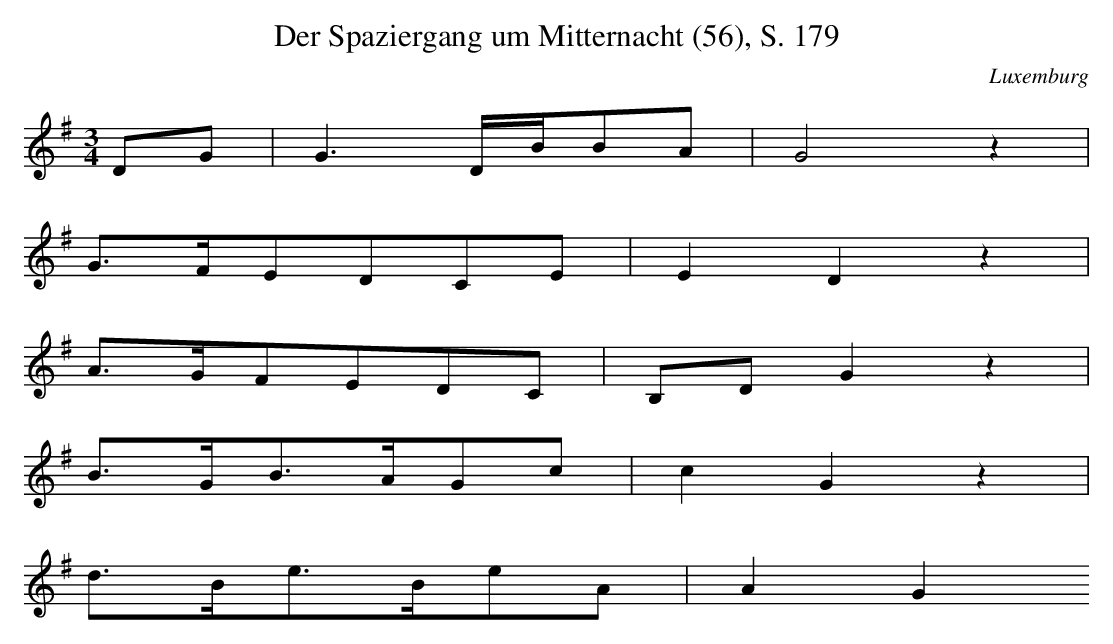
X:1
T: Der Spaziergang um Mitternacht (56), S. 179
O: Luxemburg
M: 3/4
L: 1/16
K: G
D2G2 | G6DBB2A2 | G8z4 |
G3FE2D2C2E2 | E4D4z4 |
A3GF2E2D2C2 | B,2D2G4z4 |
B3GB3AG2c2 | c4G4z4 |
d3Be3Be2A2 | A4G4
